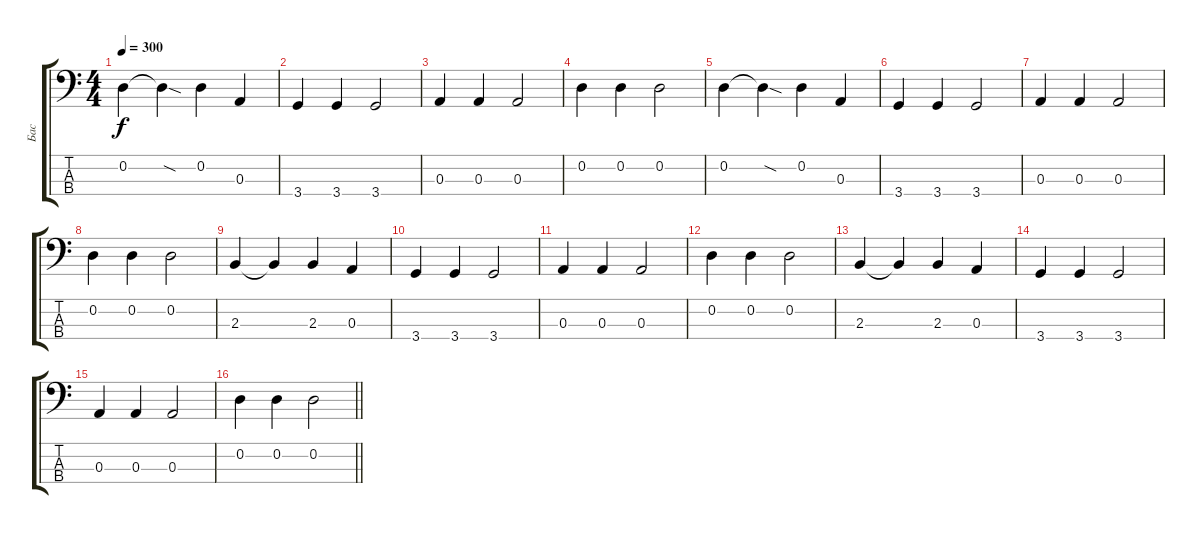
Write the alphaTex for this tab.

\track ("Бас" "Бас") {instrument electricbassfinger}
\staff {score tabs}
\tuning (G2 D2 A1 E1) {hide}
\ts (4 4)
\tempo 300
\clef f4
\ks c
0.2.4{dy f} 0.2{sod t}.4 0.2.4 0.3.4 |
3.4.4 3.4.4 3.4.2 |
0.3.4 0.3.4 0.3.2 |
0.2.4 0.2.4 0.2.2 |
0.2.4 0.2{sod t}.4 0.2.4 0.3.4 |
3.4.4 3.4.4 3.4.2 |
0.3.4 0.3.4 0.3.2 |
0.2.4 0.2.4 0.2.2 |
2.3.4 2.3{t}.4 2.3.4 0.3.4 |
3.4.4 3.4.4 3.4.2 |
0.3.4 0.3.4 0.3.2 |
0.2.4 0.2.4 0.2.2 |
2.3.4 2.3{t}.4 2.3.4 0.3.4 |
3.4.4 3.4.4 3.4.2 |
0.3.4 0.3.4 0.3.2 |
\barLineRight lightlight
0.2.4 0.2.4 0.2.2
